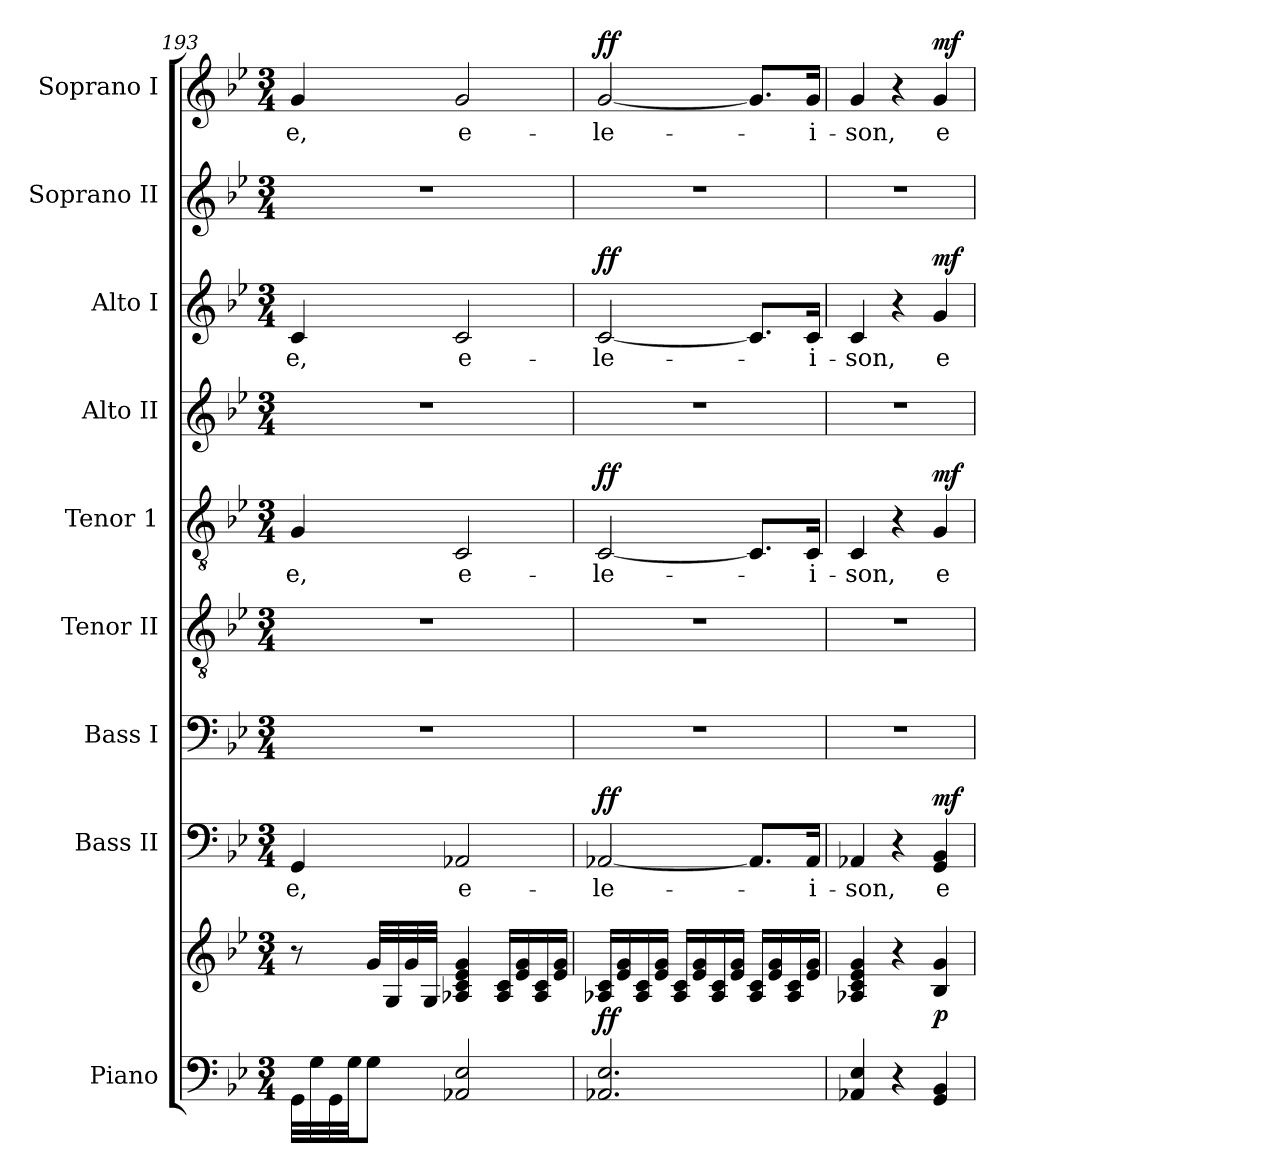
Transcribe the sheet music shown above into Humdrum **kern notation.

**kern	**kern	**dynam	**kern	**text	**dynam	**kern	**kern	**kern	**text	**dynam	**kern	**kern	**text	**dynam	**kern	**kern	**text	**dynam
*part9	*part9	*part9	*part8	*part8	*part8	*part7	*part6	*part5	*part5	*part5	*part4	*part3	*part3	*part3	*part2	*part1	*part1	*part1
*staff10	*staff9	*staff9/10	*staff8	*staff8	*staff8	*staff7	*staff6	*staff5	*staff5	*staff5	*staff4	*staff3	*staff3	*staff3	*staff2	*staff1	*staff1	*staff1
*I"Piano	*	*	*I"Bass II	*	*	*I"Bass I	*I"Tenor II	*I"Tenor 1	*	*	*I"Alto II	*I"Alto I	*	*	*I"Soprano II	*I"Soprano I	*	*
*I'Pno.	*	*	*I'B	*	*	*I'B	*I'T.	*I'T.	*	*	*I'A	*I'A	*	*	*I'S	*I'S	*	*
*clefF4	*clefG2	*	*clefF4	*	*	*clefF4	*clefGv2	*clefGv2	*	*	*clefG2	*clefG2	*	*	*clefG2	*clefG2	*	*
*	*	*	*	*	*	*	*ITrd7c12	*ITrd7c12	*	*	*	*	*	*	*	*	*	*
*k[b-e-]	*k[b-e-]	*	*k[b-e-]	*	*	*k[b-e-]	*k[b-e-]	*k[b-e-]	*	*	*k[b-e-]	*k[b-e-]	*	*	*k[b-e-]	*k[b-e-]	*	*
*g:	*g:	*	*g:	*	*	*g:	*g:	*g:	*	*	*g:	*g:	*	*	*g:	*g:	*	*
*M3/4	*M3/4	*	*M3/4	*	*	*M3/4	*M3/4	*M3/4	*	*	*M3/4	*M3/4	*	*	*M3/4	*M3/4	*	*
=193	=193	=193	=193	=193	=193	=193	=193	=193	=193	=193	=193	=193	=193	=193	=193	=193	=193	=193
!	!	!	!	!LO:LY:b:color=#000000	!	!LO:N:vis=1	!LO:N:vis=1	!	!	!	!	!	!	!	!	!	!	!
!	!	!	!	!	!	!	!	!	!LO:LY:b:color=#000000	!	!LO:N:vis=1	!	!	!	!	!	!	!
!	!	!	!	!	!	!	!	!	!	!	!	!	!LO:LY:b:color=#000000	!	!LO:N:vis=1	!	!	!
!	!	!	!	!	!	!	!	!	!	!	!	!	!	!	!	!	!LO:LY:b:color=#000000	!
32GGi\LLL	8r	.	4GGi/	-e,	.	2.r	2.r	4GGi/	-e,	.	2.r	4ci/	-e,	.	2.r	4gi/	-e,	.
32Gi\	.	.	.	.	.	.	.	.	.	.	.	.	.	.	.	.	.	.
32GGi\	.	.	.	.	.	.	.	.	.	.	.	.	.	.	.	.	.	.
32Gi\JJ	.	.	.	.	.	.	.	.	.	.	.	.	.	.	.	.	.	.
8Gi\J	32gi/LLL	.	.	.	.	.	.	.	.	.	.	.	.	.	.	.	.	.
.	32Gi/	.	.	.	.	.	.	.	.	.	.	.	.	.	.	.	.	.
.	32gi/	.	.	.	.	.	.	.	.	.	.	.	.	.	.	.	.	.
.	32Gi/JJJ	.	.	.	.	.	.	.	.	.	.	.	.	.	.	.	.	.
!	!	!	!	!LO:LY:b:color=#000000	!	!	!	!	!	!	!	!	!	!	!	!	!	!
!	!	!	!	!	!	!	!	!	!LO:LY:b:color=#000000	!	!	!	!	!	!	!	!	!
!	!	!	!	!	!	!	!	!	!	!	!	!	!LO:LY:b:color=#000000	!	!	!	!	!
!	!	!	!	!	!	!	!	!	!	!	!	!	!	!	!	!	!LO:LY:b:color=#000000	!
2AA-Xi/ 2E-i	4A-Xi/ 4ci 4e-i 4gi	.	2AA-Xi/	e-	.	.	.	2CCi/	e-	.	.	2ci/	e-	.	.	2gi/	e-	.
.	16A-i/ 16ciLL	.	.	.	.	.	.	.	.	.	.	.	.	.	.	.	.	.
.	16e-i/ 16gi	.	.	.	.	.	.	.	.	.	.	.	.	.	.	.	.	.
.	16A-i/ 16ci	.	.	.	.	.	.	.	.	.	.	.	.	.	.	.	.	.
.	16e-i/ 16giJJ	.	.	.	.	.	.	.	.	.	.	.	.	.	.	.	.	.
=194	=194	=194	=194	=194	=194	=194	=194	=194	=194	=194	=194	=194	=194	=194	=194	=194	=194	=194
!	!	!	!	!LO:LY:b:color=#000000	!	!LO:N:vis=1	!LO:N:vis=1	!	!	!	!	!	!	!	!	!	!	!
!	!	!	!	!	!	!	!	!	!LO:LY:b:color=#000000	!	!LO:N:vis=1	!	!	!	!	!	!	!
!	!	!	!	!	!	!	!	!	!	!	!	!	!LO:LY:b:color=#000000	!	!LO:N:vis=1	!	!	!
!	!	!	!	!	!	!	!	!	!	!	!	!	!	!	!	!	!LO:LY:b:color=#000000	!
2.AA-Xi/ 2.E-i	16A-Xi/ 16ciLL	ff	[2AA-Xi/	-le-	ff	2.r	2.r	[2CCi/	-le-	ff	2.r	[2ci/	-le-	ff	2.r	[2gi/	-le-	ff
.	16e-i/ 16gi	.	.	.	.	.	.	.	.	.	.	.	.	.	.	.	.	.
.	16A-i/ 16ci	.	.	.	.	.	.	.	.	.	.	.	.	.	.	.	.	.
.	16e-i/ 16giJJ	.	.	.	.	.	.	.	.	.	.	.	.	.	.	.	.	.
.	16A-i/ 16ciLL	.	.	.	.	.	.	.	.	.	.	.	.	.	.	.	.	.
.	16e-i/ 16gi	.	.	.	.	.	.	.	.	.	.	.	.	.	.	.	.	.
.	16A-i/ 16ci	.	.	.	.	.	.	.	.	.	.	.	.	.	.	.	.	.
.	16e-i/ 16giJJ	.	.	.	.	.	.	.	.	.	.	.	.	.	.	.	.	.
.	16A-i/ 16ciLL	.	8.AA-i/L]	.	.	.	.	8.CCi/L]	.	.	.	8.ci/L]	.	.	.	8.gi/L]	.	.
.	16e-i/ 16gi	.	.	.	.	.	.	.	.	.	.	.	.	.	.	.	.	.
.	16A-i/ 16ci	.	.	.	.	.	.	.	.	.	.	.	.	.	.	.	.	.
!	!	!	!	!LO:LY:b:color=#000000	!	!	!	!	!	!	!	!	!	!	!	!	!	!
!	!	!	!	!	!	!	!	!	!LO:LY:b:color=#000000	!	!	!	!	!	!	!	!	!
!	!	!	!	!	!	!	!	!	!	!	!	!	!LO:LY:b:color=#000000	!	!	!	!	!
!	!	!	!	!	!	!	!	!	!	!	!	!	!	!	!	!	!LO:LY:b:color=#000000	!
.	16e-i/ 16giJJ	.	16AA-i/Jk	-i-	.	.	.	16CCi/Jk	-i-	.	.	16ci/Jk	-i-	.	.	16gi/Jk	-i-	.
=195	=195	=195	=195	=195	=195	=195	=195	=195	=195	=195	=195	=195	=195	=195	=195	=195	=195	=195
!	!	!	!	!LO:LY:b:color=#000000	!	!LO:N:vis=1	!LO:N:vis=1	!	!	!	!	!	!	!	!	!	!	!
!	!	!	!	!	!	!	!	!	!LO:LY:b:color=#000000	!	!LO:N:vis=1	!	!	!	!	!	!	!
!	!	!	!	!	!	!	!	!	!	!	!	!	!LO:LY:b:color=#000000	!	!LO:N:vis=1	!	!	!
!	!	!	!	!	!	!	!	!	!	!	!	!	!	!	!	!	!LO:LY:b:color=#000000	!
4AA-Xi/ 4E-i	4A-Xi/ 4ci 4e-i 4gi	.	4AA-Xi/	-son,	.	2.r	2.r	4CCi/	-son,	.	2.r	4ci/	-son,	.	2.r	4gi/	-son,	.
4r	4r	.	4r	.	.	.	.	4r	.	.	.	4r	.	.	.	4r	.	.
!	!	!	!	!LO:LY:b:color=#000000	!	!	!	!	!	!	!	!	!	!	!	!	!	!
!	!	!	!	!	!	!	!	!	!LO:LY:b:color=#000000	!	!	!	!	!	!	!	!	!
!	!	!	!	!	!	!	!	!	!	!	!	!	!LO:LY:b:color=#000000	!	!	!	!	!
!	!	!	!	!	!	!	!	!	!	!	!	!	!	!	!	!	!LO:LY:b:color=#000000	!
4GGi/ 4BB-i	4B-i/ 4gi	p	4GGi/ 4BB-i	e-	mf	.	.	4GGi/	e-	mf	.	4gi/	e-	mf	.	4gi/	e-	mf
=	=	=	=	=	=	=	=	=	=	=	=	=	=	=	=	=	=	=
*-	*-	*-	*-	*-	*-	*-	*-	*-	*-	*-	*-	*-	*-	*-	*-	*-	*-	*-
